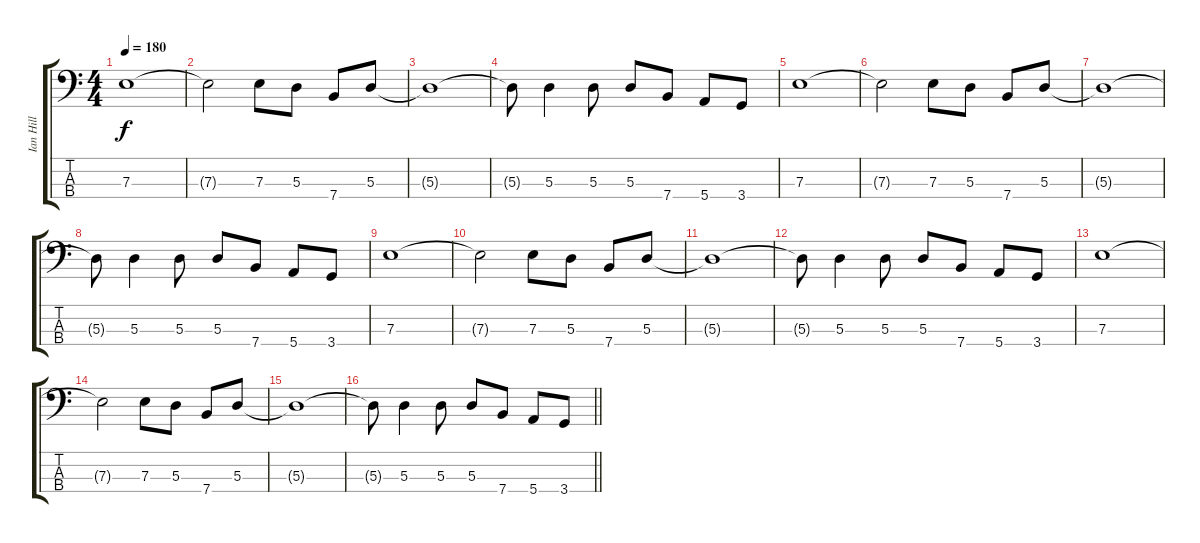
\track ("Ian Hill" "Ian Hill") {instrument electricbasspick}
\staff {score tabs}
\tuning (G2 D2 A1 E1) {hide}
\ts (4 4)
\tempo 180
\clef f4
\ks c
7.3.1{dy f} |
7.3{t}.2 7.3.8 5.3.8 7.4.8 5.3.8 |
5.3{t}.1 |
5.3{t}.8 5.3.4 5.3.8 5.3.8 7.4.8 5.4.8 3.4.8 |
7.3.1 |
7.3{t}.2 7.3.8 5.3.8 7.4.8 5.3.8 |
5.3{t}.1 |
5.3{t}.8 5.3.4 5.3.8 5.3.8 7.4.8 5.4.8 3.4.8 |
7.3.1 |
7.3{t}.2 7.3.8 5.3.8 7.4.8 5.3.8 |
5.3{t}.1 |
5.3{t}.8 5.3.4 5.3.8 5.3.8 7.4.8 5.4.8 3.4.8 |
7.3.1 |
7.3{t}.2 7.3.8 5.3.8 7.4.8 5.3.8 |
5.3{t}.1 |
\barLineRight lightlight
5.3{t}.8 5.3.4 5.3.8 5.3.8 7.4.8 5.4.8 3.4.8
